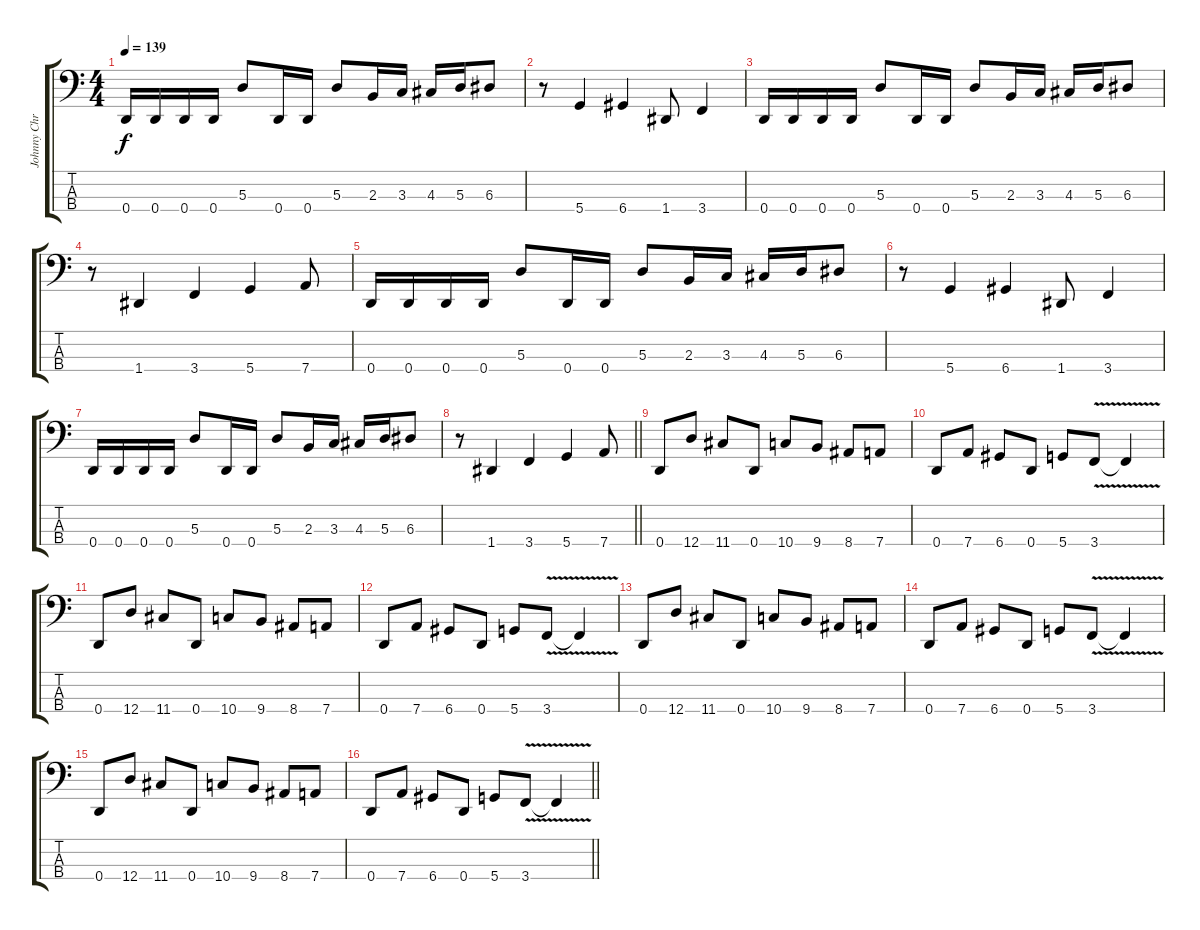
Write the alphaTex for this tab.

\track ("Johnny Christ" "Johnny Chr") {instrument electricbassfinger}
\staff {score tabs}
\tuning (G2 D2 A1 D1) {hide}
\ts (4 4)
\tempo 139
\clef f4
\ks c
0.4.16{dy f} 0.4.16 0.4.16 0.4.16 5.3.8 0.4.16 0.4.16 5.3.8 2.3.16 3.3.16 4.3.16 5.3.16 6.3.8 |
r.8 5.4.4 6.4.4 1.4.8 3.4.4 |
0.4.16 0.4.16 0.4.16 0.4.16 5.3.8 0.4.16 0.4.16 5.3.8 2.3.16 3.3.16 4.3.16 5.3.16 6.3.8 |
r.8 1.4.4 3.4.4 5.4.4 7.4.8 |
0.4.16 0.4.16 0.4.16 0.4.16 5.3.8 0.4.16 0.4.16 5.3.8 2.3.16 3.3.16 4.3.16 5.3.16 6.3.8 |
r.8 5.4.4 6.4.4 1.4.8 3.4.4 |
0.4.16 0.4.16 0.4.16 0.4.16 5.3.8 0.4.16 0.4.16 5.3.8 2.3.16 3.3.16 4.3.16 5.3.16 6.3.8 |
\barLineRight lightlight
r.8 1.4.4 3.4.4 5.4.4 7.4.8 |
\section ("" " ")
0.4.8 12.4.8 11.4.8 0.4.8 10.4.8 9.4.8 8.4.8 7.4.8 |
0.4.8 7.4.8 6.4.8 0.4.8 5.4.8 3.4{v}.8 3.4{t}.4 |
0.4.8 12.4.8 11.4.8 0.4.8 10.4.8 9.4.8 8.4.8 7.4.8 |
0.4.8 7.4.8 6.4.8 0.4.8 5.4.8 3.4{v}.8 3.4{t}.4 |
0.4.8 12.4.8 11.4.8 0.4.8 10.4.8 9.4.8 8.4.8 7.4.8 |
0.4.8 7.4.8 6.4.8 0.4.8 5.4.8 3.4{v}.8 3.4{t}.4 |
0.4.8 12.4.8 11.4.8 0.4.8 10.4.8 9.4.8 8.4.8 7.4.8 |
\barLineRight lightlight
0.4.8 7.4.8 6.4.8 0.4.8 5.4.8 3.4{v}.8 3.4{t}.4
